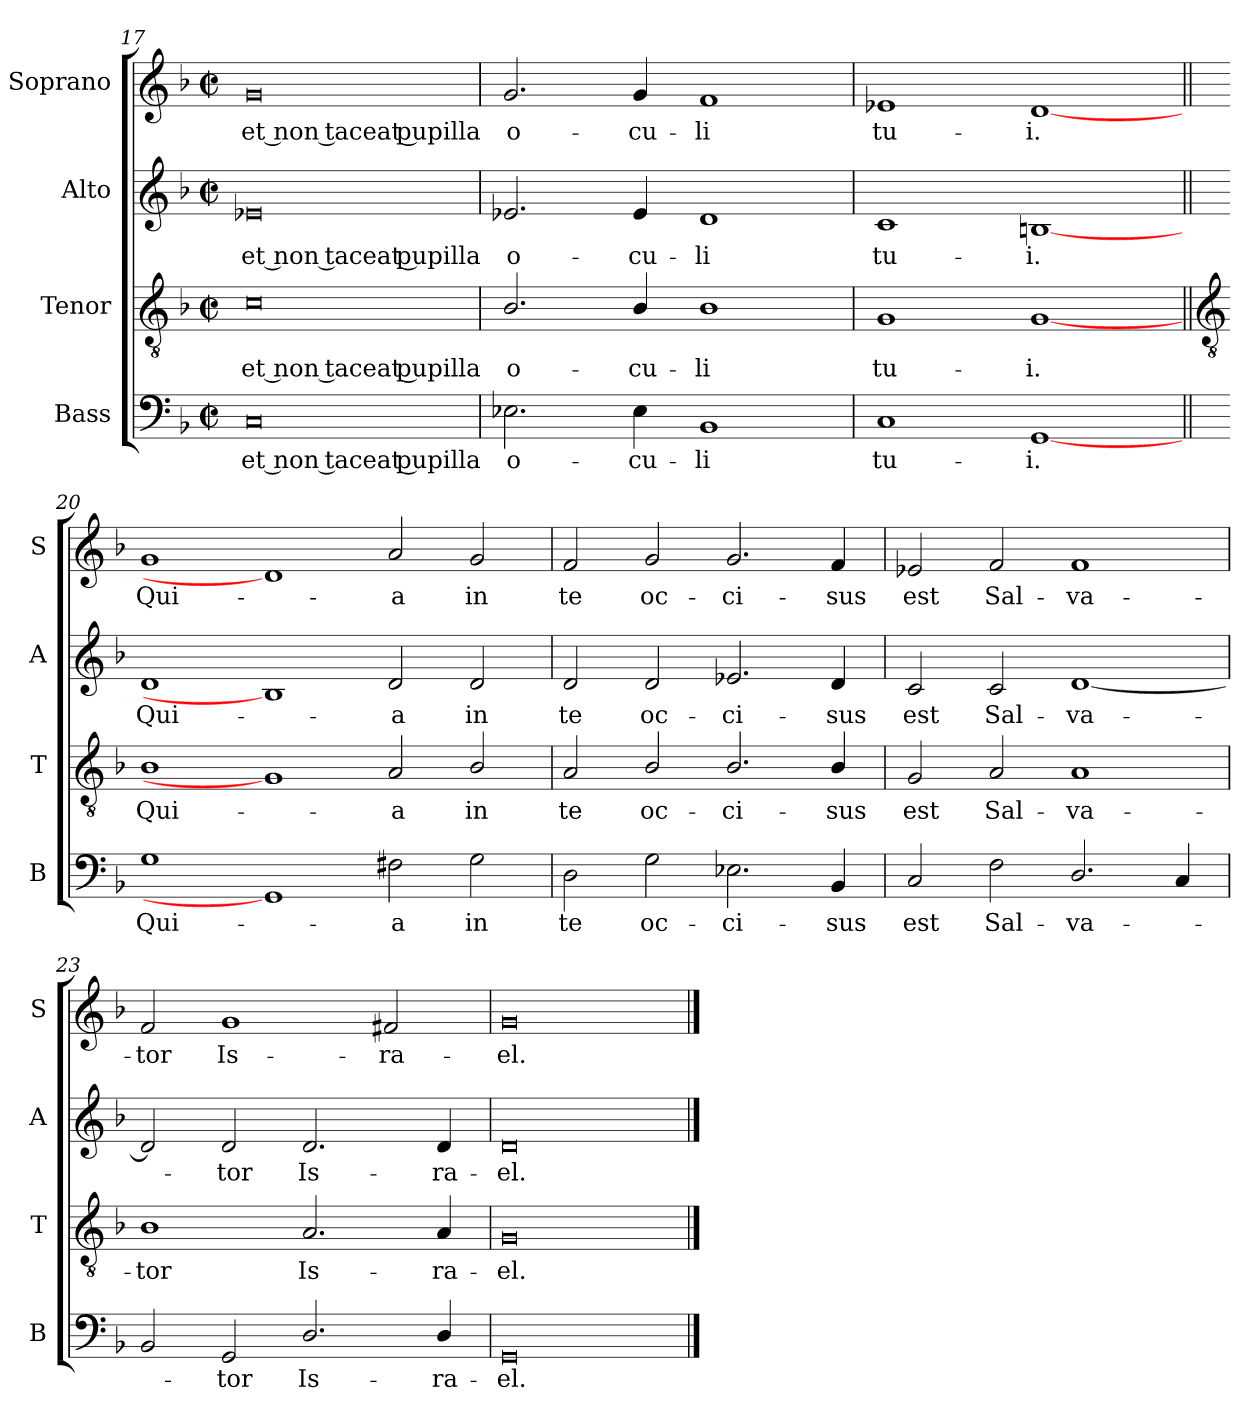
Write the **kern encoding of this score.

**kern	**text	**kern	**text	**kern	**text	**kern	**text
*part4	*part4	*part3	*part3	*part2	*part2	*part1	*part1
*staff4	*staff4	*staff3	*staff3	*staff2	*staff2	*staff1	*staff1
*I"Bass	*	*I"Tenor	*	*I"Alto	*	*I"Soprano	*
*I'B	*	*I'T	*	*I'A	*	*I'S	*
*clefF4	*	*clefGv2	*	*clefG2	*	*clefG2	*
*k[b-]	*	*k[b-]	*	*k[b-]	*	*k[b-]	*
*F:	*	*F:	*	*F:	*	*F:	*
*M4/2	*	*M4/2	*	*M4/2	*	*M4/2	*
*met(c|)	*	*met(c|)	*	*met(c|)	*	*met(c|)	*
=17	=17	=17	=17	=17	=17	=17	=17
!	!LO:LY:b	!	!LO:LY:b	!	!LO:LY:b	!	!LO:LY:b
0C	et non taceat pupilla	0c	et non taceat pupilla	0e-X	et non taceat pupilla	0g	et non taceat pupilla
=18	=18	=18	=18	=18	=18	=18	=18
!	!LO:LY:b	!	!LO:LY:b	!	!LO:LY:b	!	!LO:LY:b
2.E-X	o-	2.B-/	o-	2.e-X	o-	2.g	o-
!	!LO:LY:b	!	!LO:LY:b	!	!LO:LY:b	!	!LO:LY:b
4E-	-cu-	4B-/	-cu-	4e-	-cu-	4g	-cu-
!	!LO:LY:b	!	!LO:LY:b	!	!LO:LY:b	!	!LO:LY:b
1BB-	-li	1B-	-li	1d	-li	1f	-li
=19	=19	=19	=19	=19	=19	=19	=19
!	!LO:LY:b	!	!LO:LY:b	!	!LO:LY:b	!	!LO:LY:b
1C	tu-	1G	tu-	1c	tu-	1e-X	tu-
!	!LO:LY:b	!	!LO:LY:b	!	!LO:LY:b	!	!LO:LY:b
[1GG	-i.	[1G	-i.	[1Bn	-i.	[1d	-i.
!!LO:LB:g=z
=20||	=20||	=20||	=20||	=20||	=20||	=20||	=20||
*	*	*clefGv2	*	*	*	*	*
!	!LO:LY:b	!	!LO:LY:b	!	!LO:LY:b	!	!LO:LY:b
1G	Qui-	1B-	Qui-	1d	Qui-	1g	Qui-
1GG]	.	1G]	.	1B]	.	1d]	.
!	!LO:LY:b	!	!LO:LY:b	!	!LO:LY:b	!	!LO:LY:b
2F#X	-a	2A	-a	2d	-a	2a	-a
!	!LO:LY:b	!	!LO:LY:b	!	!LO:LY:b	!	!LO:LY:b
2G	in	2B-/	in	2d	in	2g	in
=21	=21	=21	=21	=21	=21	=21	=21
!	!LO:LY:b	!	!LO:LY:b	!	!LO:LY:b	!	!LO:LY:b
2D	te	2A	te	2d	te	2f	te
!	!LO:LY:b	!	!LO:LY:b	!	!LO:LY:b	!	!LO:LY:b
2G	oc-	2B-/	oc-	2d	oc-	2g	oc-
!	!LO:LY:b	!	!LO:LY:b	!	!LO:LY:b	!	!LO:LY:b
2.E-X	-ci-	2.B-/	-ci-	2.e-X	-ci-	2.g	-ci-
!	!LO:LY:b	!	!LO:LY:b	!	!LO:LY:b	!	!LO:LY:b
4BB-	-sus	4B-/	-sus	4d	-sus	4f	-sus
=22	=22	=22	=22	=22	=22	=22	=22
!	!LO:LY:b	!	!LO:LY:b	!	!LO:LY:b	!	!LO:LY:b
2C	est	2G	est	2c	est	2e-X	est
!	!LO:LY:b	!	!LO:LY:b	!	!LO:LY:b	!	!LO:LY:b
2F	Sal-	2A	Sal-	2c	Sal-	2f	Sal-
!	!LO:LY:b	!	!LO:LY:b	!	!LO:LY:b	!	!LO:LY:b
2.D/	-va-	1A	-va-	[1d	-va-	1f	-va-
4C	.	.	.	.	.	.	.
=23	=23	=23	=23	=23	=23	=23	=23
!	!	!	!LO:LY:b	!	!	!	!LO:LY:b
2BB-	.	1B-	-tor	2d]	.	2f	-tor
!	!LO:LY:b	!	!	!	!LO:LY:b	!	!LO:LY:b
2GG	tor	.	.	2d	tor	1g	Is-
!	!LO:LY:b	!	!LO:LY:b	!	!LO:LY:b	!	!
2.D/	Is-	2.A	Is-	2.d	Is-	.	.
!	!	!	!	!	!	!	!LO:LY:b
.	.	.	.	.	.	2f#X	-ra-
!	!LO:LY:b	!	!LO:LY:b	!	!LO:LY:b	!	!
4D/	-ra-	4A	-ra-	4d	-ra-	.	.
=24	=24	=24	=24	=24	=24	=24	=24
!	!LO:LY:b	!	!LO:LY:b	!	!LO:LY:b	!	!LO:LY:b
0GG	-el.	0G	-el.	0d	-el.	0g	-el.
==	==	==	==	==	==	==	==
*-	*-	*-	*-	*-	*-	*-	*-
